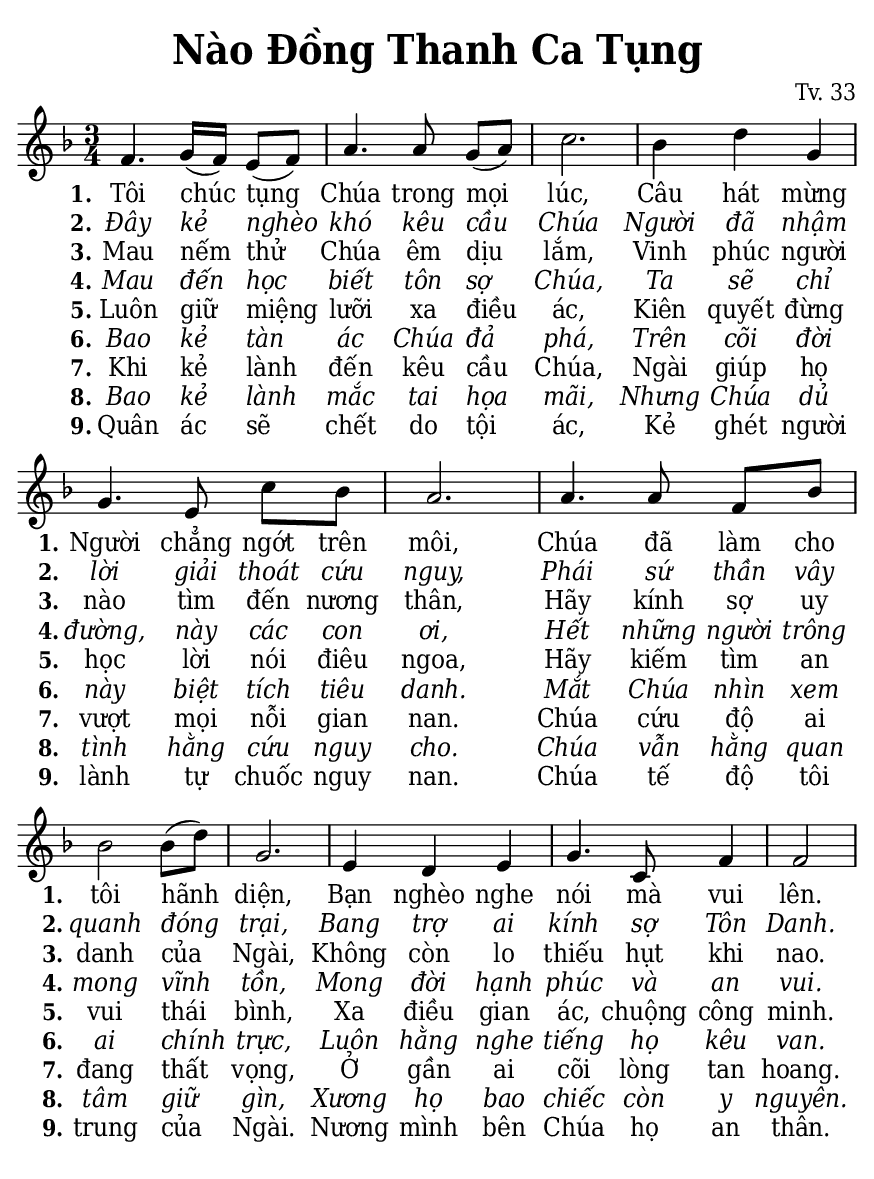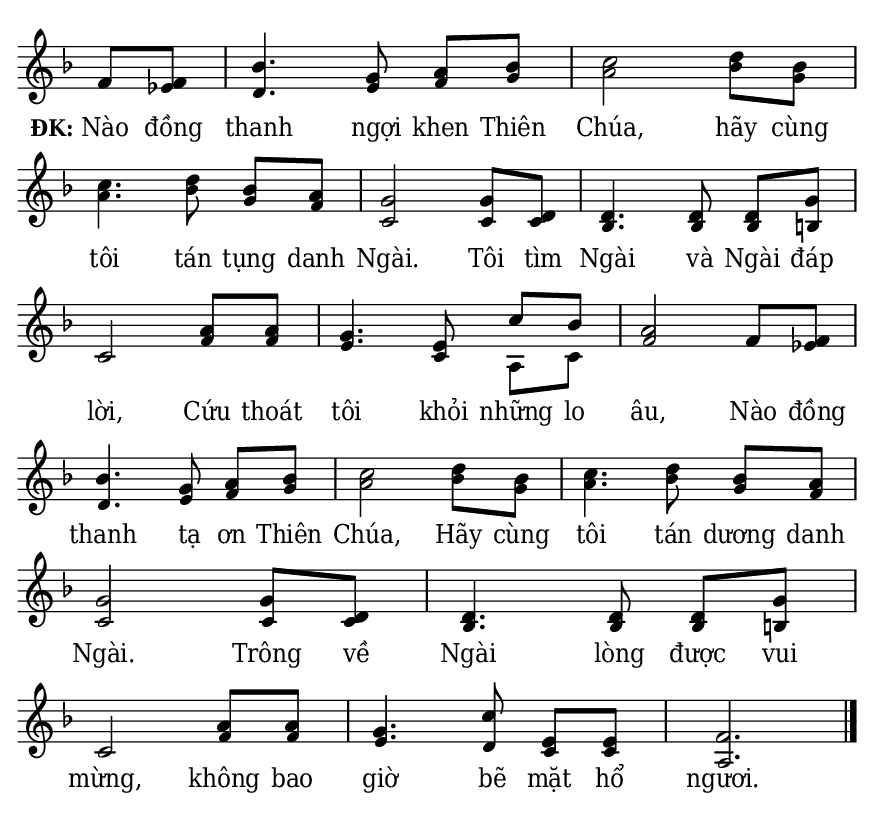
% Cài đặt chung\
\version "2.22.1"
\include "english.ly"

\header {
  title = \markup { \fontsize #1 "Nào Đồng Thanh Ca Tụng" }
  composer = "Tv. 33"
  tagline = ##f
}

% Nhạc phiên khúc
nhacPhienKhucSop = \relative c' {
  f4. g16 (f) e8 (f) |
  a4. a8 g (a) |
  c2. |
  bf4 d g, |
  g4. e8 c' bf |
  a2. |
  a4. a8 f bf |
  bf2 bf8 (d) |
  g,2. |
  e4 d e |
  g4. c,8 f4 |
  f2 \bar "|" \break
  
  <> \tweak extra-offset #'(-6.5 . -2.5) _\markup { \bold "ĐK:" }
  f8 f |
  bf4. g8 a bf |
  c2 d8 bf |
  c4. d8 bf a |
  g2 g8 d |
  d4. d8 d g |
  c,2 a'8 a |
  g4. e8 c' [bf] |
  a2 f8 f |
  bf4. g8 a bf |
  c2 d8 bf |
  c4. d8 bf a |
  g2 g8 d |
  d4. d8 d g |
  c,2 a'8 a |
  g4. c8 e, e |
  f2. \bar "|."
}

nhacPhienKhucAlto = \relative c' {
  R2.*11
  r2
  f8 ef |
  d4. e8 f g |
  a2 bf8 g |
  a4. bf8 g f |
  c2 c8 c |
  bf4. bf8 bf b! |
  c2 f8 f |
  e4. c8 a c |
  f2 f8 ef |
  d4. e8 f g |
  a2 bf8 g |
  a4. bf8 g f |
  c2 c8 c |
  bf4. bf8 bf b! |
  c2 f8 f |
  e4. d8 c c |
  a2.
}

% Lời phiên khúc
loiPhienKhucSop = \lyrics {
  <<
    {
      \set stanza = "1."
      Tôi chúc tụng Chúa trong mọi lúc,
      Câu hát mừng Người chẳng ngớt trên môi,
      Chúa đã làm cho tôi hãnh diện,
      Bạn nghèo nghe nói mà vui lên.
    }
    \new Lyrics {
	    \set associatedVoice = "beSop"
	    \set stanza = "2."
      \override Lyrics.LyricText.font-shape = #'italic
	    Đây kẻ nghèo khó kêu cầu Chúa
	    Người đã nhậm lời giải thoát cứu nguy,
	    Phái sứ thần vây quanh đóng trại,
	    Bang trợ ai kính sợ Tôn Danh.
    }
    \new Lyrics {
	    \set associatedVoice = "beSop"
	    \set stanza = "3."
	    Mau nếm thử Chúa êm dịu lắm,
	    Vinh phúc người nào tìm đến nương thân,
	    Hãy kính sợ uy danh của Ngài,
	    Không còn lo thiếu hụt khi nao.
    }
    \new Lyrics {
	    \set associatedVoice = "beSop"
	    \set stanza = "4."
      \override Lyrics.LyricText.font-shape = #'italic
	    Mau đến học biết tôn sợ Chúa,
	    Ta sẽ chỉ đường, này các con ơi,
	    Hết những người trông mong vĩnh tồn,
	    Mong đời hạnh phúc và an vui.
    }
    \new Lyrics {
	    \set associatedVoice = "beSop"
	    \set stanza = "5."
	    Luôn giữ miệng lưỡi xa điều ác,
	    Kiên quyết đừng học lời nói điêu ngoa,
	    Hãy kiếm tìm an vui thái bình,
	    Xa điều gian ác, chuộng công minh.
    }
    \new Lyrics {
	    \set associatedVoice = "beSop"
	    \set stanza = "6."
      \override Lyrics.LyricText.font-shape = #'italic
	    Bao kẻ tàn ác Chúa đả phá,
	    Trên cõi đời này biệt tích tiêu danh.
	    Mắt Chúa nhìn xem ai chính trực,
	    Luôn hằng nghe tiếng họ kêu van.
    }
    \new Lyrics {
	    \set associatedVoice = "beSop"
	    \set stanza = "7."
	    Khi kẻ lành đến kêu cầu Chúa,
	    Ngài giúp họ vượt mọi nỗi gian nan.
	    Chúa cứu độ ai đang thất vọng,
	    Ở gần ai cõi lòng tan hoang.
    }
    \new Lyrics {
	    \set associatedVoice = "beSop"
	    \set stanza = "8."
      \override Lyrics.LyricText.font-shape = #'italic
	    Bao kẻ lành mắc tai họa mãi,
	    Nhưng Chúa dủ tình hằng cứu nguy cho.
	    Chúa vẫn hằng quan tâm giữ gìn,
	    Xương họ bao chiếc còn y nguyên.
    }
    \new Lyrics {
	    \set associatedVoice = "beSop"
	    \set stanza = "9."
	    Quân ác sẽ chết do tội ác,
	    Kẻ ghét người lành tự chuốc nguy nan.
	    Chúa tế độ tôi trung của Ngài.
	    Nương mình bên Chúa họ an thân.
    }
  >>
  %\set stanza = "ĐK:"
  \set stanza = ""
  Nào đồng thanh ngợi khen Thiên Chúa,
  hãy cùng tôi tán tụng danh Ngài.
  Tôi tìm Ngài và Ngài đáp lời,
  Cứu thoát tôi khỏi những lo âu,
  Nào đồng thanh tạ ơn Thiên Chúa,
  Hãy cùng tôi tán dương danh Ngài.
  Trông về Ngài lòng được vui mừng,
  không bao giờ bẽ mặt hổ ngươi.
}

% Dàn trang
\paper {
  #(set-paper-size "a5")
  top-margin = 3\mm
  bottom-margin = 3\mm
  left-margin = 3\mm
  right-margin = 3\mm
  indent = #0
  #(define fonts
	 (make-pango-font-tree "Deja Vu Serif Condensed"
	 		       "Deja Vu Serif Condensed"
			       "Deja Vu Serif Condensed"
			       (/ 20 20)))
  print-page-number = ##f
  ragged-bottom = ##t
  system-system-spacing = #'((basic-distance . 0.1) (padding . 2))
}

TongNhip = {
  \key f \major \time 3/4
  \set Timing.beamExceptions = #'()
  \set Timing.baseMoment = #(ly:make-moment 1/4)
}

% mã nguồn cho những chức năng chưa hỗ trợ trong phiên bản lilypond hiện tại
% cung cấp bởi cộng đồng lilypond khi gửi email đến lilypond-user@gnu.org
% Đổi kích thước nốt cho bè phụ
notBePhu =
#(define-music-function (font-size music) (number? ly:music?)
   (for-some-music
     (lambda (m)
       (if (music-is-of-type? m 'rhythmic-event)
           (begin
             (set! (ly:music-property m 'tweaks)
                   (cons `(font-size . ,font-size)
                         (ly:music-property m 'tweaks)))
             #t)
           #f))
     music)
   music)

% in số phiên khúc trên mỗi dòng
#(define (add-grob-definition grob-name grob-entry)
    (set! all-grob-descriptions
          (cons ((@@ (lily) completize-grob-entry)
                 (cons grob-name grob-entry))
                all-grob-descriptions)))

#(add-grob-definition
   'StanzaNumberSpanner
   `((direction . ,LEFT)
     (font-series . bold)
     (padding . 0.5)
     (side-axis . ,X)
     (stencil . ,ly:text-interface::print)
     (X-offset . ,ly:side-position-interface::x-aligned-side)
     (Y-extent . ,grob::always-Y-extent-from-stencil)
     (meta . ((class . Spanner)
              (interfaces . (font-interface
                             side-position-interface
                             stanza-number-interface
                             text-interface))))))

\layout {
   \context {
     \Global
     \grobdescriptions #all-grob-descriptions
   }
   \context {
     \Score
     \remove Stanza_number_align_engraver
     \consists
       #(lambda (context)
          (let ((texts '())
                (syllables '()))
            (make-engraver
             (acknowledgers
              ((stanza-number-interface engraver grob source-engraver)
                 (set! texts (cons grob texts)))
              ((lyric-syllable-interface engraver grob source-engraver)
                 (set! syllables (cons grob syllables))))
             ((stop-translation-timestep engraver)
                (for-each
                 (lambda (text)
                   (for-each
                    (lambda (syllable)
                      (ly:pointer-group-interface::add-grob text
'side-support-elements syllable))
                    syllables))
                 texts)
                (set! syllables '())))))
   }
   \context {
     \Lyrics
     \remove Stanza_number_engraver
     \consists
       #(lambda (context)
          (let ((text #f)
                (last-stanza #f))
            (make-engraver
             ((process-music engraver)
                (let ((stanza (ly:context-property context 'stanza #f)))
                  (if (and stanza (not (equal? stanza last-stanza)))
                      (let ((column (ly:context-property context
'currentCommandColumn)))
                        (set! last-stanza stanza)
                        (if text
                            (ly:spanner-set-bound! text RIGHT column))

                        (set! text (ly:engraver-make-grob engraver
'StanzaNumberSpanner '()))
                        (ly:grob-set-property! text 'text stanza)
                        (ly:spanner-set-bound! text LEFT column)))))
             ((finalize engraver)
                (if text
                    (let ((column (ly:context-property context
'currentCommandColumn)))
                      (ly:spanner-set-bound! text RIGHT column)))))))
     \override StanzaNumberSpanner.horizon-padding = 10000
   }
}
% kết thúc mã nguồn

\score {
  \new ChoirStaff <<
    \new Staff \with {
        \consists "Merge_rests_engraver"
        printPartCombineTexts = ##f
      }
      <<
      \new Voice \TongNhip \partCombine 
        \nhacPhienKhucSop
        \notBePhu -1 { \nhacPhienKhucAlto }
      \new NullVoice = beSop \nhacPhienKhucSop
      \new Lyrics \lyricsto beSop \loiPhienKhucSop
      >>
  >>
  \layout {
    \override Lyrics.LyricSpace.minimum-distance = #1
    \override Score.BarNumber.break-visibility = ##(#f #f #f)
    \override Score.SpacingSpanner.uniform-stretching = ##t
  } 
}
